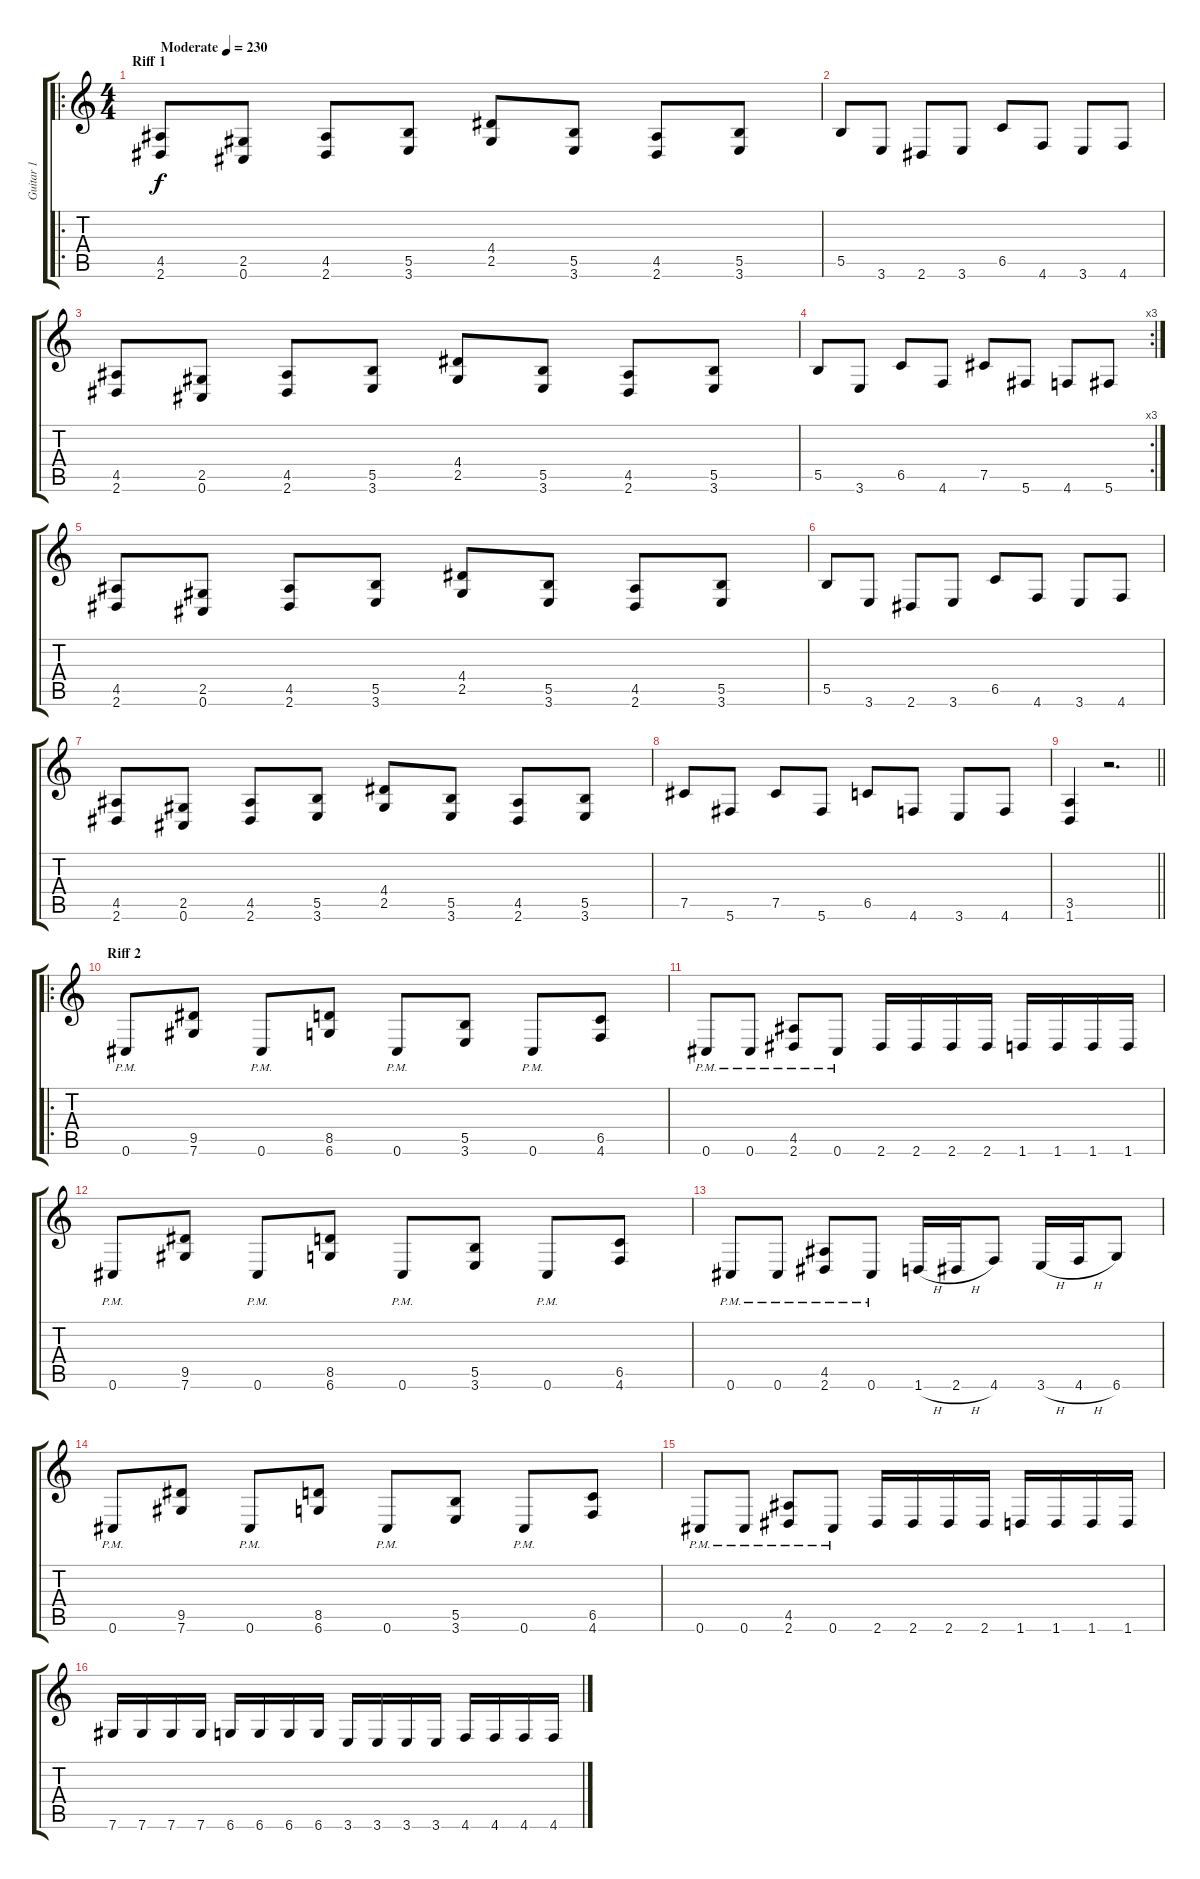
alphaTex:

\track ("Guitar 1" "Guitar 1") {instrument distortionguitar}
\staff {score tabs}
\tuning (Db4 Ab3 E3 B2 Gb2 Db2) {hide}
\ro
\ts (4 4)
\section ("" "Riff 1")
\tempo (230 "Moderate")
\clef g2
\ks c
(4.5 2.6).8{dy f instrument distortionguitar} (2.5 0.6).8 (4.5 2.6).8 (5.5 3.6).8 (4.4 2.5).8 (5.5 3.6).8 (4.5 2.6).8 (5.5 3.6).8 |
5.5.8 3.6.8 2.6.8 3.6.8 6.5.8 4.6.8 3.6.8 4.6.8 |
(4.5 2.6).8 (2.5 0.6).8 (4.5 2.6).8 (5.5 3.6).8 (4.4 2.5).8 (5.5 3.6).8 (4.5 2.6).8 (5.5 3.6).8 |
\rc 3
5.5.8 3.6.8 6.5.8 4.6.8 7.5.8 5.6.8 4.6.8 5.6.8 |
(4.5 2.6).8 (2.5 0.6).8 (4.5 2.6).8 (5.5 3.6).8 (4.4 2.5).8 (5.5 3.6).8 (4.5 2.6).8 (5.5 3.6).8 |
5.5.8 3.6.8 2.6.8 3.6.8 6.5.8 4.6.8 3.6.8 4.6.8 |
(4.5 2.6).8 (2.5 0.6).8 (4.5 2.6).8 (5.5 3.6).8 (4.4 2.5).8 (5.5 3.6).8 (4.5 2.6).8 (5.5 3.6).8 |
7.5.8 5.6.8 7.5.8 5.6.8 6.5.8 4.6.8 3.6.8 4.6.8 |
\barLineRight lightlight
(3.5 1.6).4 r.2{d} |
\ro
\section ("" "Riff 2")
0.6{pm}.8 (9.5 7.6).8 0.6{pm}.8 (8.5 6.6).8 0.6{pm}.8 (5.5 3.6).8 0.6{pm}.8 (6.5 4.6).8 |
0.6{pm}.8 0.6{pm}.8 (4.5{pm} 2.6{pm}).8 0.6{pm}.8 2.6.16 2.6.16 2.6.16 2.6.16 1.6.16 1.6.16 1.6.16 1.6.16 |
0.6{pm}.8 (9.5 7.6).8 0.6{pm}.8 (8.5 6.6).8 0.6{pm}.8 (5.5 3.6).8 0.6{pm}.8 (6.5 4.6).8 |
0.6{pm}.8 0.6{pm}.8 (4.5{pm} 2.6{pm}).8 0.6{pm}.8 1.6{h}.16 2.6{h}.16 4.6.8 3.6{h}.16 4.6{h}.16 6.6.8 |
0.6{pm}.8 (9.5 7.6).8 0.6{pm}.8 (8.5 6.6).8 0.6{pm}.8 (5.5 3.6).8 0.6{pm}.8 (6.5 4.6).8 |
0.6{pm}.8 0.6{pm}.8 (4.5{pm} 2.6{pm}).8 0.6{pm}.8 2.6.16 2.6.16 2.6.16 2.6.16 1.6.16 1.6.16 1.6.16 1.6.16 |
7.6.16 7.6.16 7.6.16 7.6.16 6.6.16 6.6.16 6.6.16 6.6.16 3.6.16 3.6.16 3.6.16 3.6.16 4.6.16 4.6.16 4.6.16 4.6.16
